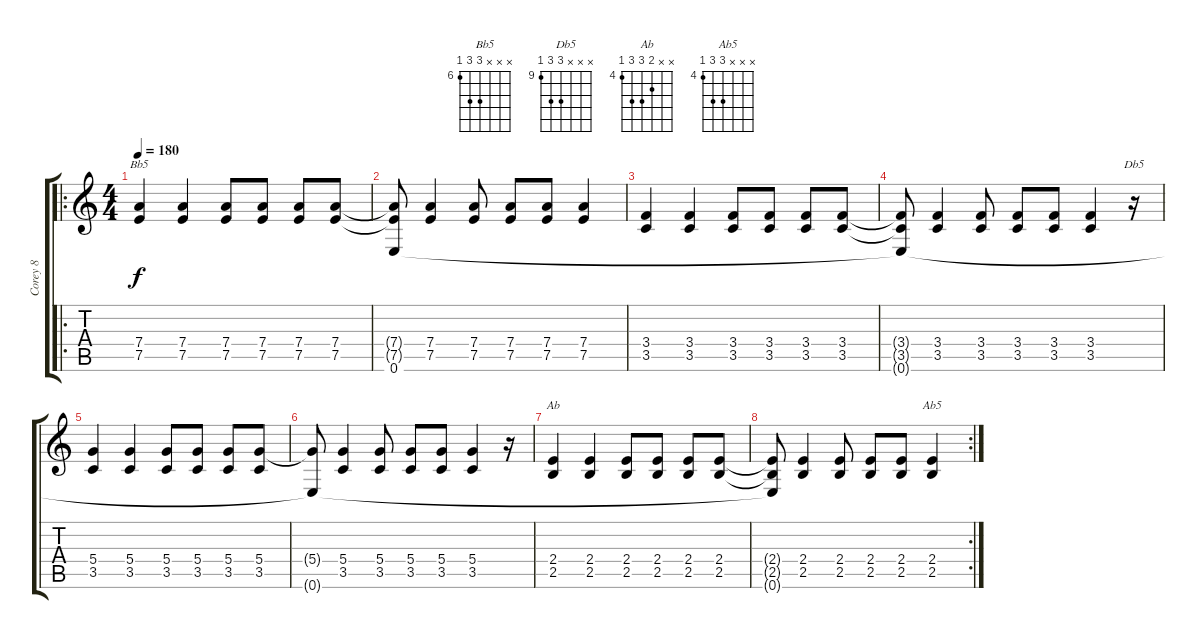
\track ("Corey 8" "Corey 8") {instrument overdrivenguitar}
\staff {score tabs}
\tuning (E4 B3 G3 D3 A2 E2) {hide}
\chord ("Bb5" x x x 8 8 6) {firstfret 6}
\chord ("Db5" x x x 11 11 9) {firstfret 9}
\chord ("Ab" x x 5 6 6 4) {firstfret 4}
\chord ("Ab5" x x x 6 6 4) {firstfret 4}
\ro
\ts (4 4)
\tempo 180
\clef g2
\ks c
(7.4 7.5).4{ch "Bb5" dy f} (7.4 7.5).4 (7.4 7.5).8 (7.4 7.5).8 (7.4 7.5).8 (7.4 7.5).8 |
(7.4{t} 7.5{t} 0.6).8 (7.4 7.5).4 (7.4 7.5).8 (7.4 7.5).8 (7.4 7.5).8 (7.4 7.5).4 |
(3.4 3.5).4 (3.4 3.5).4 (3.4 3.5).8 (3.4 3.5).8 (3.4 3.5).8 (3.4 3.5).8 |
(3.4{t} 3.5{t} 0.6{t}).8 (3.4 3.5).4 (3.4 3.5).8 (3.4 3.5).8 (3.4 3.5).8 (3.4 3.5).4 r.16{ch "Db5"} |
(5.4 3.5).4 (5.4 3.5).4 (5.4 3.5).8 (5.4 3.5).8 (5.4 3.5).8 (5.4 3.5).8 |
(5.4{t} 0.6{t}).8 (5.4 3.5).4 (5.4 3.5).8 (5.4 3.5).8 (5.4 3.5).8 (5.4 3.5).4 r.16 |
(2.4 2.5).4{ch "Ab"} (2.4 2.5).4 (2.4 2.5).8 (2.4 2.5).8 (2.4 2.5).8 (2.4 2.5).8 |
\rc 2
(2.4{t} 2.5{t} 0.6{t}).8 (2.4 2.5).4 (2.4 2.5).8 (2.4 2.5).8 (2.4 2.5).8 (2.4 2.5).4{ch "Ab5"}
